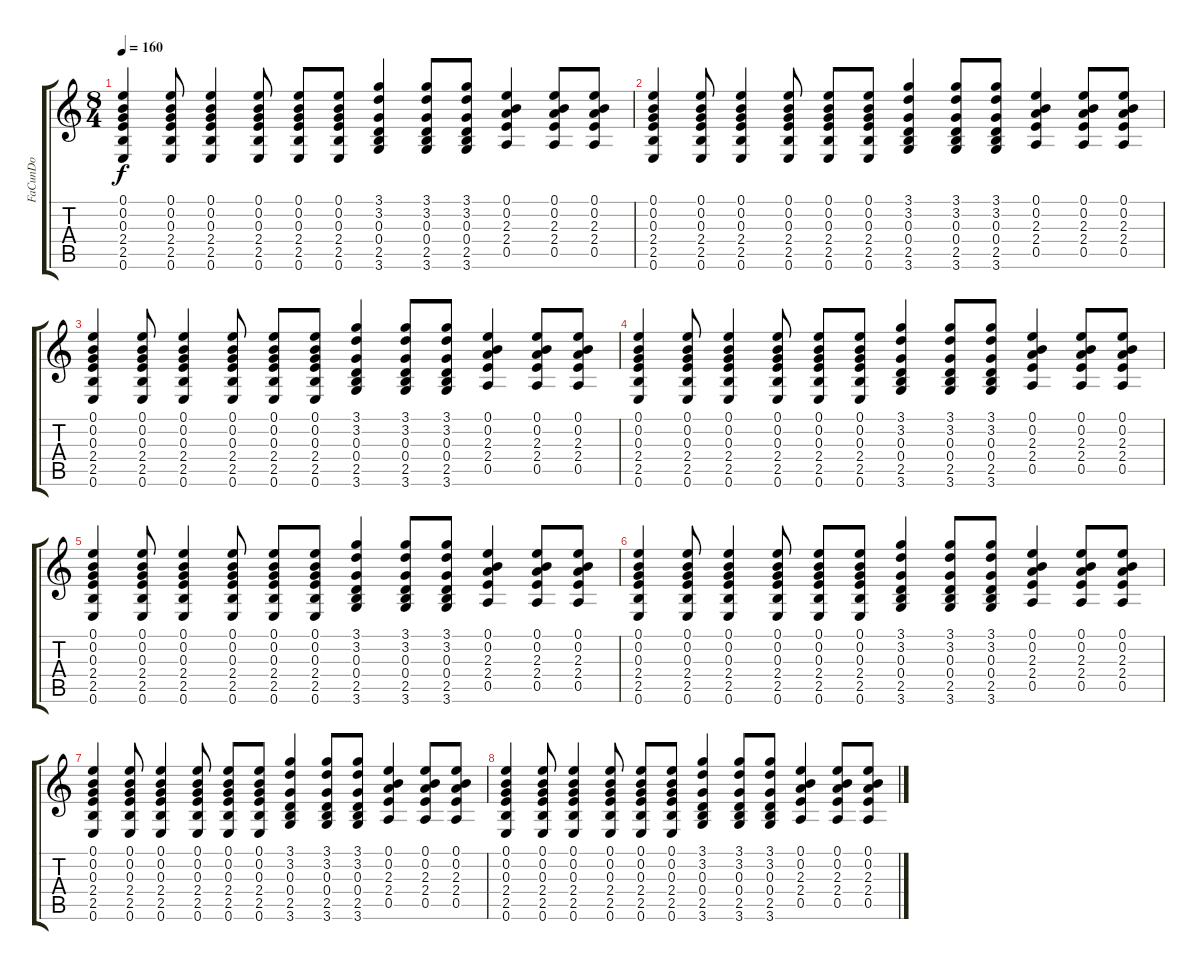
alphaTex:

\track ("FaCunDo" "FaCunDo") {instrument acousticguitarnylon}
\staff {score tabs}
\tuning (E4 B3 G3 D3 A2 E2) {hide}
\ts (8 4)
\tempo 160
\clef g2
\ks c
(0.1 0.2 0.3 2.4 2.5 0.6).4{dy f instrument acousticguitarnylon} (0.1 0.2 0.3 2.4 2.5 0.6).8 (0.1 0.2 0.3 2.4 2.5 0.6).4 (0.1 0.2 0.3 2.4 2.5 0.6).8 (0.1 0.2 0.3 2.4 2.5 0.6).8 (0.1 0.2 0.3 2.4 2.5 0.6).8 (3.1 3.2 0.3 0.4 2.5 3.6).4 (3.1 3.2 0.3 0.4 2.5 3.6).8 (3.1 3.2 0.3 0.4 2.5 3.6).8 (0.1 0.2 2.3 2.4 0.5).4 (0.1 0.2 2.3 2.4 0.5).8 (0.1 0.2 2.3 2.4 0.5).8 |
(0.1 0.2 0.3 2.4 2.5 0.6).4 (0.1 0.2 0.3 2.4 2.5 0.6).8 (0.1 0.2 0.3 2.4 2.5 0.6).4 (0.1 0.2 0.3 2.4 2.5 0.6).8 (0.1 0.2 0.3 2.4 2.5 0.6).8 (0.1 0.2 0.3 2.4 2.5 0.6).8 (3.1 3.2 0.3 0.4 2.5 3.6).4 (3.1 3.2 0.3 0.4 2.5 3.6).8 (3.1 3.2 0.3 0.4 2.5 3.6).8 (0.1 0.2 2.3 2.4 0.5).4 (0.1 0.2 2.3 2.4 0.5).8 (0.1 0.2 2.3 2.4 0.5).8 |
(0.1 0.2 0.3 2.4 2.5 0.6).4 (0.1 0.2 0.3 2.4 2.5 0.6).8 (0.1 0.2 0.3 2.4 2.5 0.6).4 (0.1 0.2 0.3 2.4 2.5 0.6).8 (0.1 0.2 0.3 2.4 2.5 0.6).8 (0.1 0.2 0.3 2.4 2.5 0.6).8 (3.1 3.2 0.3 0.4 2.5 3.6).4 (3.1 3.2 0.3 0.4 2.5 3.6).8 (3.1 3.2 0.3 0.4 2.5 3.6).8 (0.1 0.2 2.3 2.4 0.5).4 (0.1 0.2 2.3 2.4 0.5).8 (0.1 0.2 2.3 2.4 0.5).8 |
(0.1 0.2 0.3 2.4 2.5 0.6).4 (0.1 0.2 0.3 2.4 2.5 0.6).8 (0.1 0.2 0.3 2.4 2.5 0.6).4 (0.1 0.2 0.3 2.4 2.5 0.6).8 (0.1 0.2 0.3 2.4 2.5 0.6).8 (0.1 0.2 0.3 2.4 2.5 0.6).8 (3.1 3.2 0.3 0.4 2.5 3.6).4 (3.1 3.2 0.3 0.4 2.5 3.6).8 (3.1 3.2 0.3 0.4 2.5 3.6).8 (0.1 0.2 2.3 2.4 0.5).4 (0.1 0.2 2.3 2.4 0.5).8 (0.1 0.2 2.3 2.4 0.5).8 |
(0.1 0.2 0.3 2.4 2.5 0.6).4 (0.1 0.2 0.3 2.4 2.5 0.6).8 (0.1 0.2 0.3 2.4 2.5 0.6).4 (0.1 0.2 0.3 2.4 2.5 0.6).8 (0.1 0.2 0.3 2.4 2.5 0.6).8 (0.1 0.2 0.3 2.4 2.5 0.6).8 (3.1 3.2 0.3 0.4 2.5 3.6).4 (3.1 3.2 0.3 0.4 2.5 3.6).8 (3.1 3.2 0.3 0.4 2.5 3.6).8 (0.1 0.2 2.3 2.4 0.5).4 (0.1 0.2 2.3 2.4 0.5).8 (0.1 0.2 2.3 2.4 0.5).8 |
(0.1 0.2 0.3 2.4 2.5 0.6).4 (0.1 0.2 0.3 2.4 2.5 0.6).8 (0.1 0.2 0.3 2.4 2.5 0.6).4 (0.1 0.2 0.3 2.4 2.5 0.6).8 (0.1 0.2 0.3 2.4 2.5 0.6).8 (0.1 0.2 0.3 2.4 2.5 0.6).8 (3.1 3.2 0.3 0.4 2.5 3.6).4 (3.1 3.2 0.3 0.4 2.5 3.6).8 (3.1 3.2 0.3 0.4 2.5 3.6).8 (0.1 0.2 2.3 2.4 0.5).4 (0.1 0.2 2.3 2.4 0.5).8 (0.1 0.2 2.3 2.4 0.5).8 |
(0.1 0.2 0.3 2.4 2.5 0.6).4 (0.1 0.2 0.3 2.4 2.5 0.6).8 (0.1 0.2 0.3 2.4 2.5 0.6).4 (0.1 0.2 0.3 2.4 2.5 0.6).8 (0.1 0.2 0.3 2.4 2.5 0.6).8 (0.1 0.2 0.3 2.4 2.5 0.6).8 (3.1 3.2 0.3 0.4 2.5 3.6).4 (3.1 3.2 0.3 0.4 2.5 3.6).8 (3.1 3.2 0.3 0.4 2.5 3.6).8 (0.1 0.2 2.3 2.4 0.5).4 (0.1 0.2 2.3 2.4 0.5).8 (0.1 0.2 2.3 2.4 0.5).8 |
(0.1 0.2 0.3 2.4 2.5 0.6).4 (0.1 0.2 0.3 2.4 2.5 0.6).8 (0.1 0.2 0.3 2.4 2.5 0.6).4 (0.1 0.2 0.3 2.4 2.5 0.6).8 (0.1 0.2 0.3 2.4 2.5 0.6).8 (0.1 0.2 0.3 2.4 2.5 0.6).8 (3.1 3.2 0.3 0.4 2.5 3.6).4 (3.1 3.2 0.3 0.4 2.5 3.6).8 (3.1 3.2 0.3 0.4 2.5 3.6).8 (0.1 0.2 2.3 2.4 0.5).4 (0.1 0.2 2.3 2.4 0.5).8 (0.1 0.2 2.3 2.4 0.5).8
